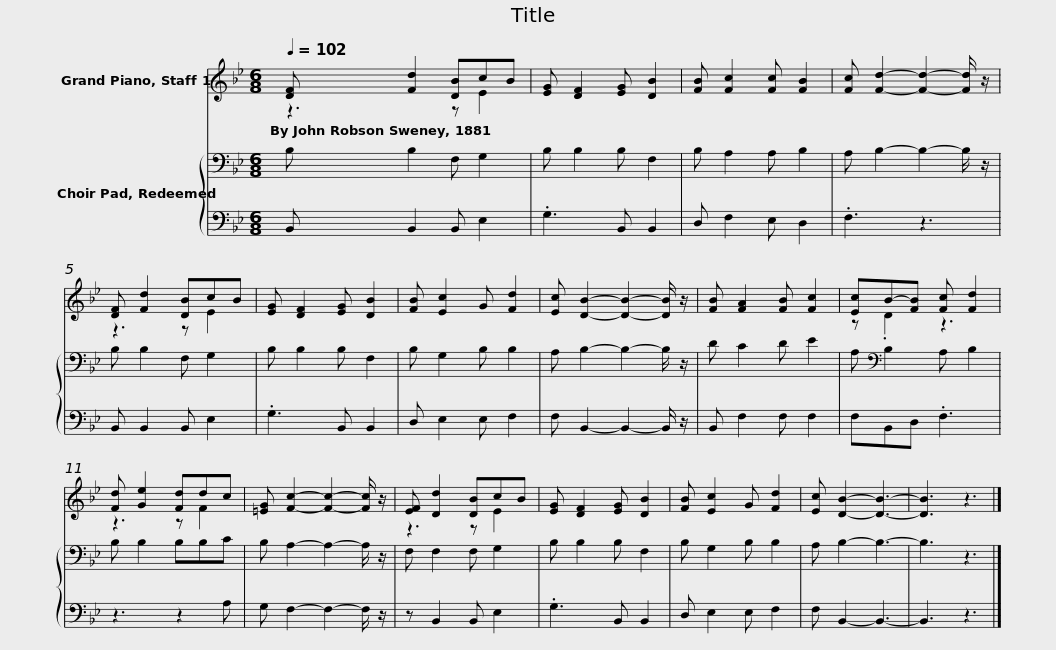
X:1
%%score ( 1 2 ) { 3 | 4 }
L:1/8
Q:1/4=102
M:6/8
I:linebreak $
K:Bb
V:1 treble
V:2 treble
V:3 bass
V:4 bass
V:1
 [DF] [Fd]2 [DB]cB | [EG] [DF]2 [EG] [DB]2 | [FB] [Fc]2 [Fc] [FB]2 | [Fc] [Fd]2- [Fd]2- [Fd]/ z/ | [DF] [Fd]2 [DB]cB |$ %5
 [EG] [DF]2 [EG] [DB]2 | [FB] [Ec]2 G [Fd]2 | [Ec] [DB]2- [DB]2- [DB]/ z/ | [FB] [FA]2 [FB] [Fc]2 | [Ec]B-[FB] [Fc] [Fd]2 | %10
 [Fd] [Ge]2 [Fd]dc |$ [=EG] [Fc]2- [Fc]2- [Fc]/ z/ | [EF] [Dd]2 [DB]cB | [EG] [DF]2 [EG] [DB]2 | [FB] [Ec]2 G [Fd]2 | %15
 [Ec] [DB]2- [DB]3- | [DB]3 z3 |] %17
V:2
 z3 z E2 | x6 | x6 | x6 | z3 z E2 |$ %5
 x6 | x6 | x6 | x6 | z .D2 z3 | %10
 z3 z F2 |$ x6 | z3 z E2 | x6 | x6 | %15
 x6 | x6 |] %17
V:3
 B, B,2 F, G,2 | B, B,2 B, F,2 | B, A,2 A, B,2 | A, B,2- B,2- B,/ z/ | B, B,2 F, G,2 |$ %5
 B, B,2 B, F,2 | B, G,2 B, B,2 | A, B,2- B,2- B,/ z/ | D C2 D E2 | A,[K:bass] B,2 A, B,2 | %10
 B, B,2 B,B,C |$ B, A,2- A,2- A,/ z/ | F, F,2 F, G,2 | B, B,2 B, F,2 | B, G,2 B, B,2 | %15
 A, B,2- B,3- | B,3 z3 |] %17
V:4
 B,, B,,2 B,, E,2 | .G,3 B,, B,,2 | D, F,2 E, D,2 | .F,3 z3 | B,, B,,2 B,, E,2 |$ %5
 .G,3 B,, B,,2 | D, E,2 E, F,2 | F, B,,2- B,,2- B,,/ z/ | B,, F,2 F, F,2 | F,B,,D, .F,3 | %10
 z3 z2 A, |$ G, F,2- F,2- F,/ z/ | z B,,2 B,, E,2 | .G,3 B,, B,,2 | D, E,2 E, F,2 | %15
 F, B,,2- B,,3- | B,,3 z3 |] %17
